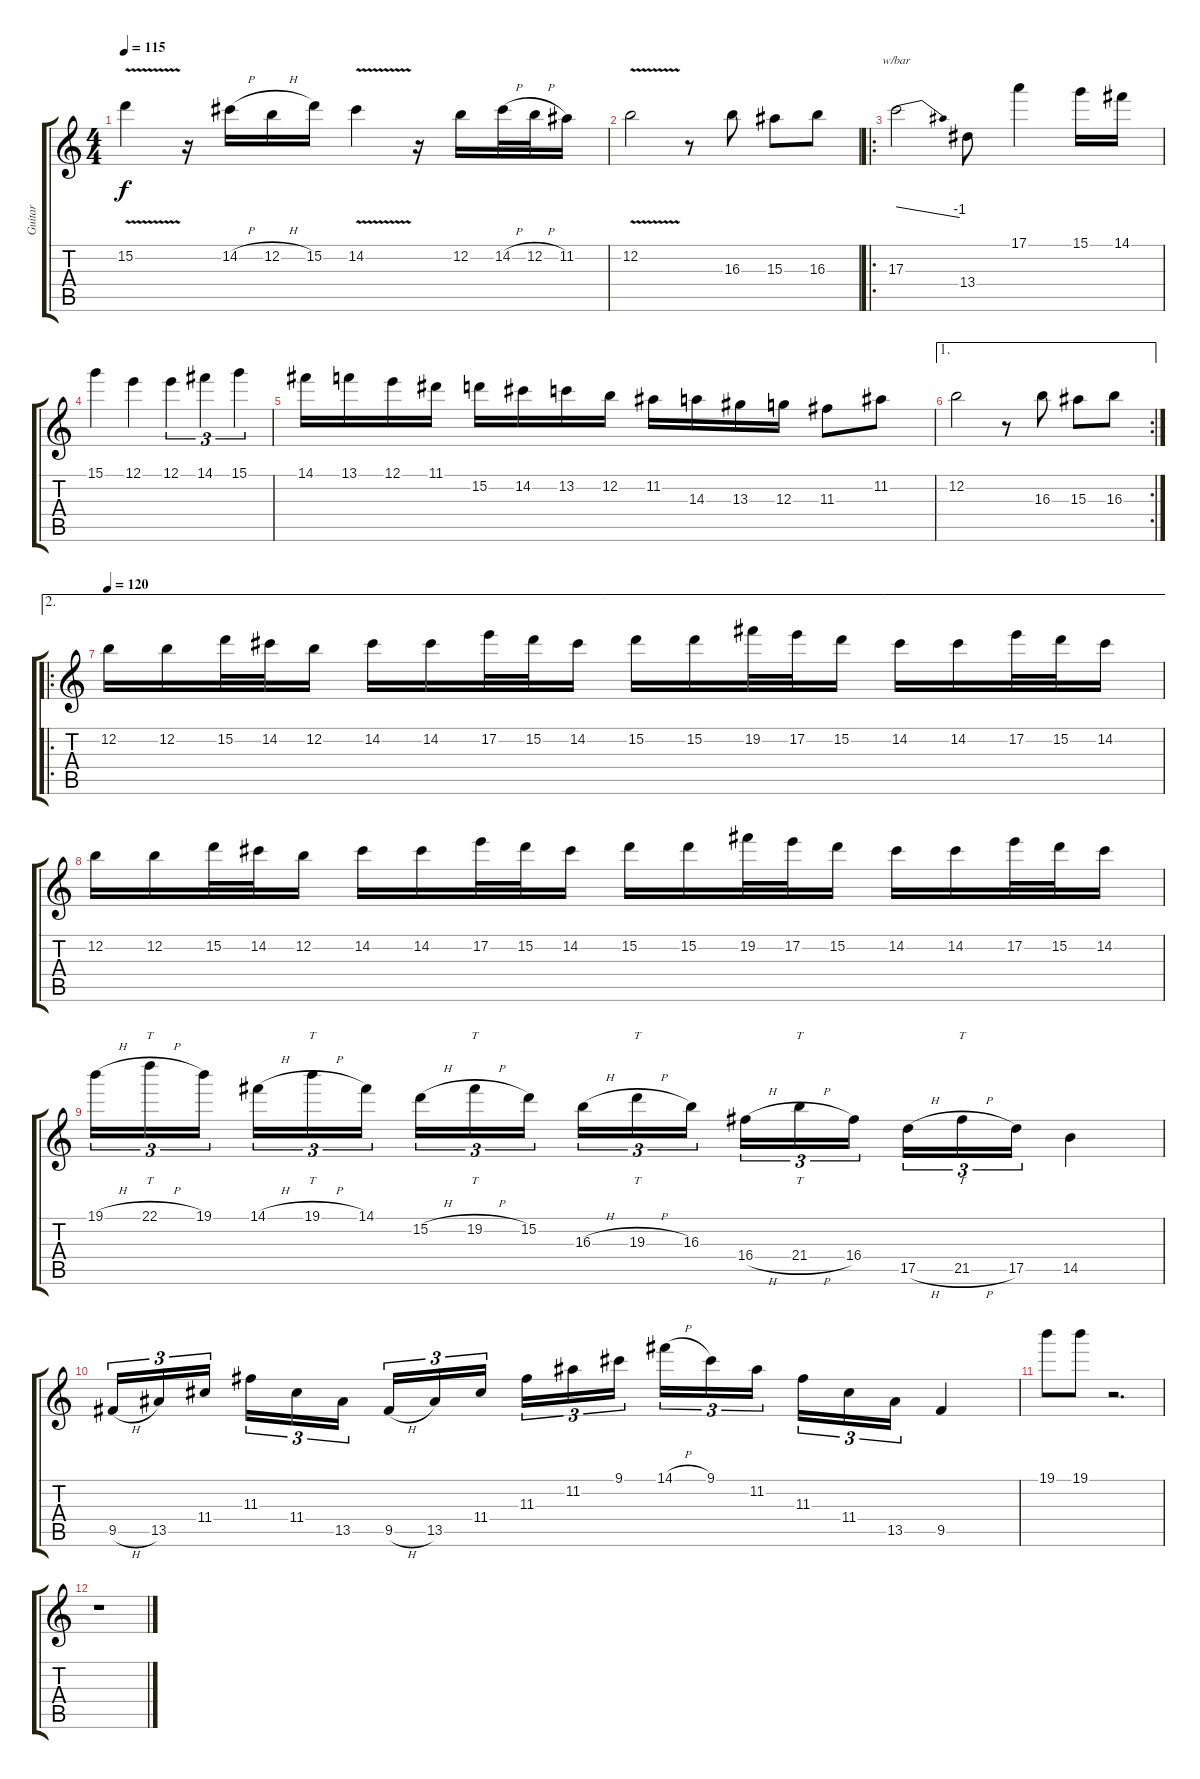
\track ("Guitar" "Guitar") {instrument overdrivenguitar}
\staff {score tabs}
\tuning (E4 B3 G3 D3 A2 E2) {hide}
\ts (4 4)
\tempo 115
\clef g2
\ks c
15.2{v}.4{dy f} r.16 14.2{h}.16 12.2{h}.16 15.2.16 14.2{v}.4 r.16 12.2.16 14.2{h}.32 12.2{h}.32 11.2.16 |
12.2{v}.2 r.8 16.3.8 15.3.8 16.3.8 |
\ro
17.3.2{tbe (dive default 0 0 60 -4)} 13.4.8 17.1.4 15.1.16 14.1.16 |
15.1.4 12.1.4 12.1.4{tu (3 2)} 14.1.4{tu (3 2)} 15.1.4{tu (3 2)} |
14.1.16 13.1.16 12.1.16 11.1.16 15.2.16 14.2.16 13.2.16 12.2.16 11.2.16 14.3.16 13.3.16 12.3.16 11.3.8 11.2.8 |
\ae 1
\rc 2
12.2.2 r.8 16.3.8 15.3.8 16.3.8 |
\ae 2
\ro
\tempo 120
12.2.16 12.2.16 15.2.32 14.2.32 12.2.16 14.2.16 14.2.16 17.2.32 15.2.32 14.2.16 15.2.16 15.2.16 19.2.32 17.2.32 15.2.16 14.2.16 14.2.16 17.2.32 15.2.32 14.2.16 |
12.2.16 12.2.16 15.2.32 14.2.32 12.2.16 14.2.16 14.2.16 17.2.32 15.2.32 14.2.16 15.2.16 15.2.16 19.2.32 17.2.32 15.2.16 14.2.16 14.2.16 17.2.32 15.2.32 14.2.16 |
19.1{h}.16{tu (3 2)} 22.1{h}.16{tt tu (3 2)} 19.1.16{tu (3 2) beam splitsecondary} 14.1{h}.16{tu (3 2)} 19.1{h}.16{tt tu (3 2)} 14.1.16{tu (3 2)} 15.2{h}.16{tu (3 2)} 19.2{h}.16{tt tu (3 2)} 15.2.16{tu (3 2) beam splitsecondary} 16.3{h}.16{tu (3 2)} 19.3{h}.16{tt tu (3 2)} 16.3.16{tu (3 2)} 16.4{h}.16{tu (3 2)} 21.4{h}.16{tt tu (3 2)} 16.4.16{tu (3 2) beam splitsecondary} 17.5{h}.16{tu (3 2)} 21.5{h}.16{tt tu (3 2)} 17.5.16{tu (3 2)} 14.5.4 |
9.5{h}.16{tu (3 2)} 13.5.16{tu (3 2)} 11.4.16{tu (3 2) beam splitsecondary} 11.3.16{tu (3 2)} 11.4.16{tu (3 2)} 13.5.16{tu (3 2)} 9.5{h}.16{tu (3 2)} 13.5.16{tu (3 2)} 11.4.16{tu (3 2) beam splitsecondary} 11.3.16{tu (3 2)} 11.2.16{tu (3 2)} 9.1.16{tu (3 2)} 14.1{h}.16{tu (3 2)} 9.1.16{tu (3 2)} 11.2.16{tu (3 2) beam splitsecondary} 11.3.16{tu (3 2)} 11.4.16{tu (3 2)} 13.5.16{tu (3 2)} 9.5.4 |
19.1.8 19.1.8 r.2{d} |
r.1
